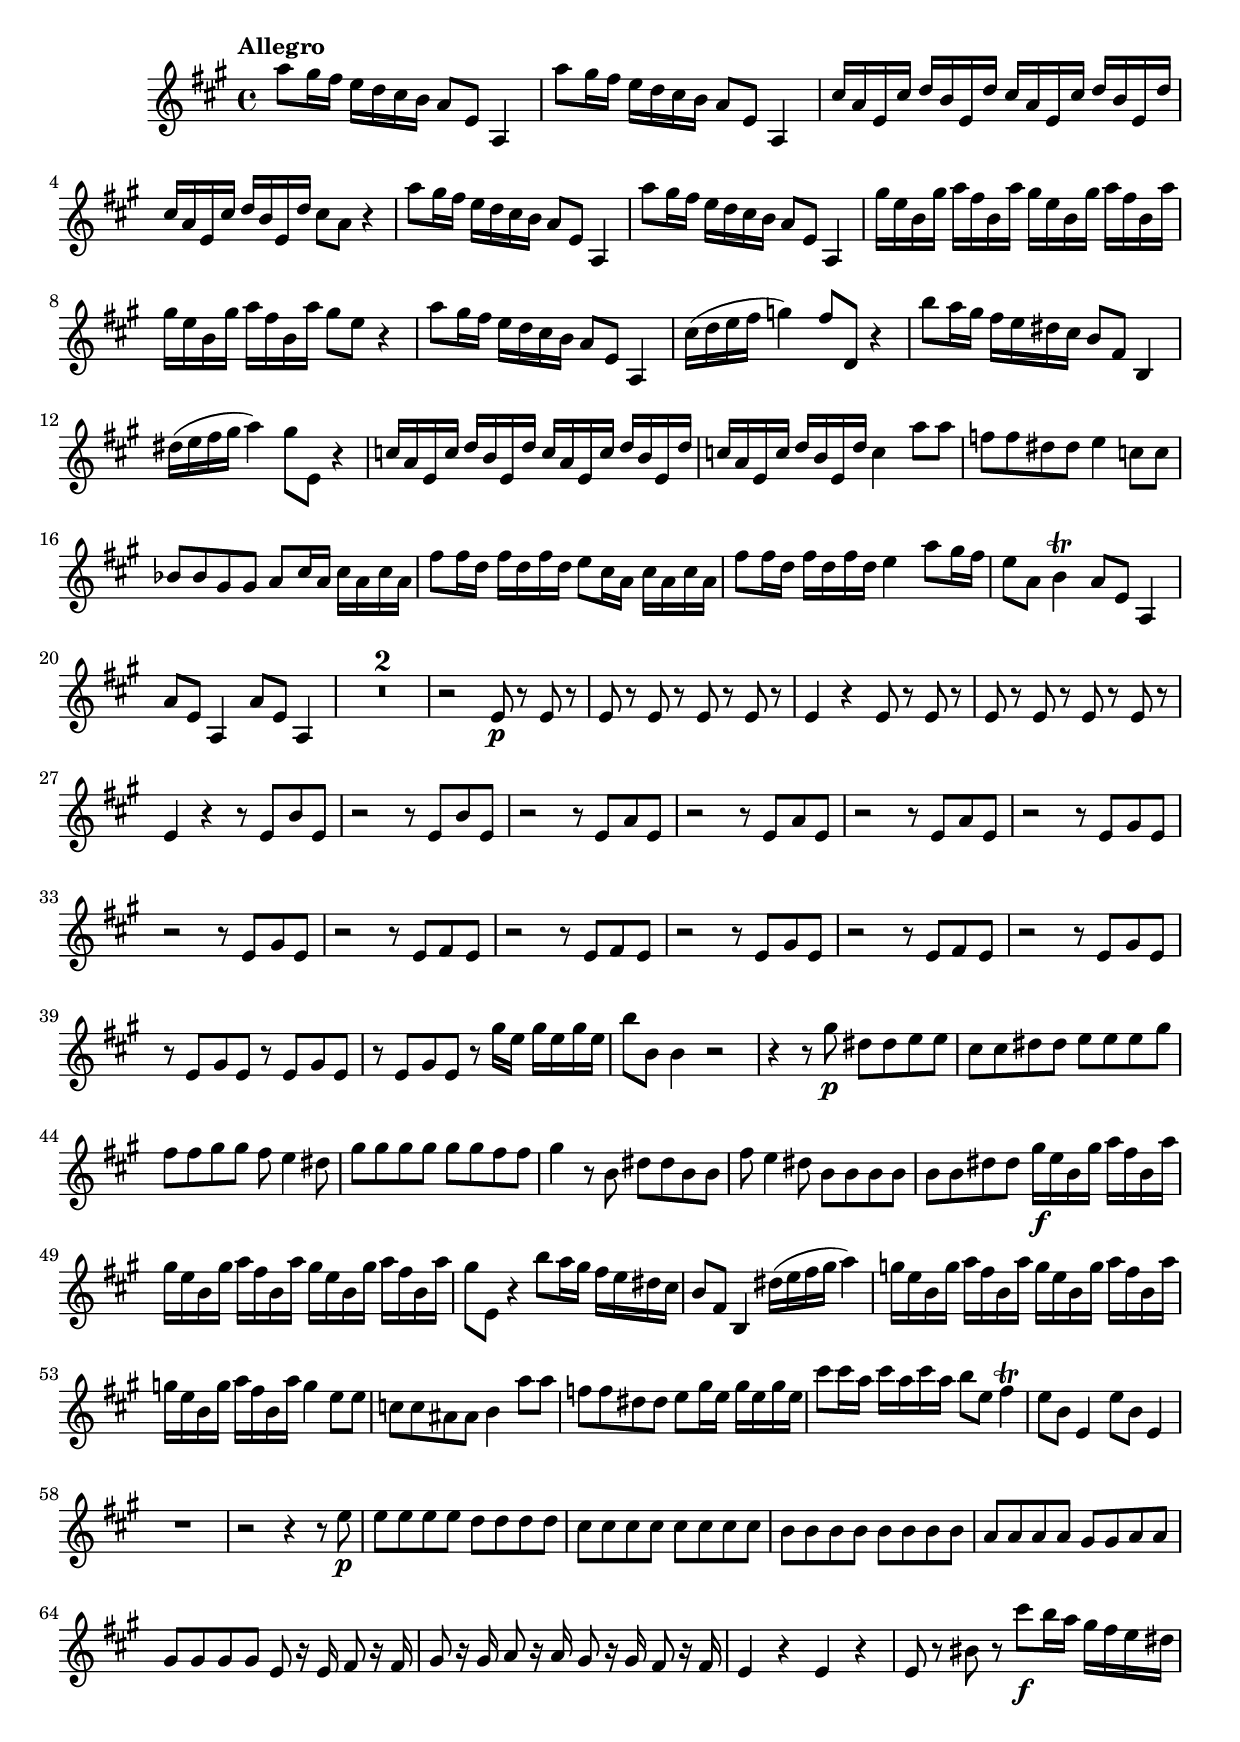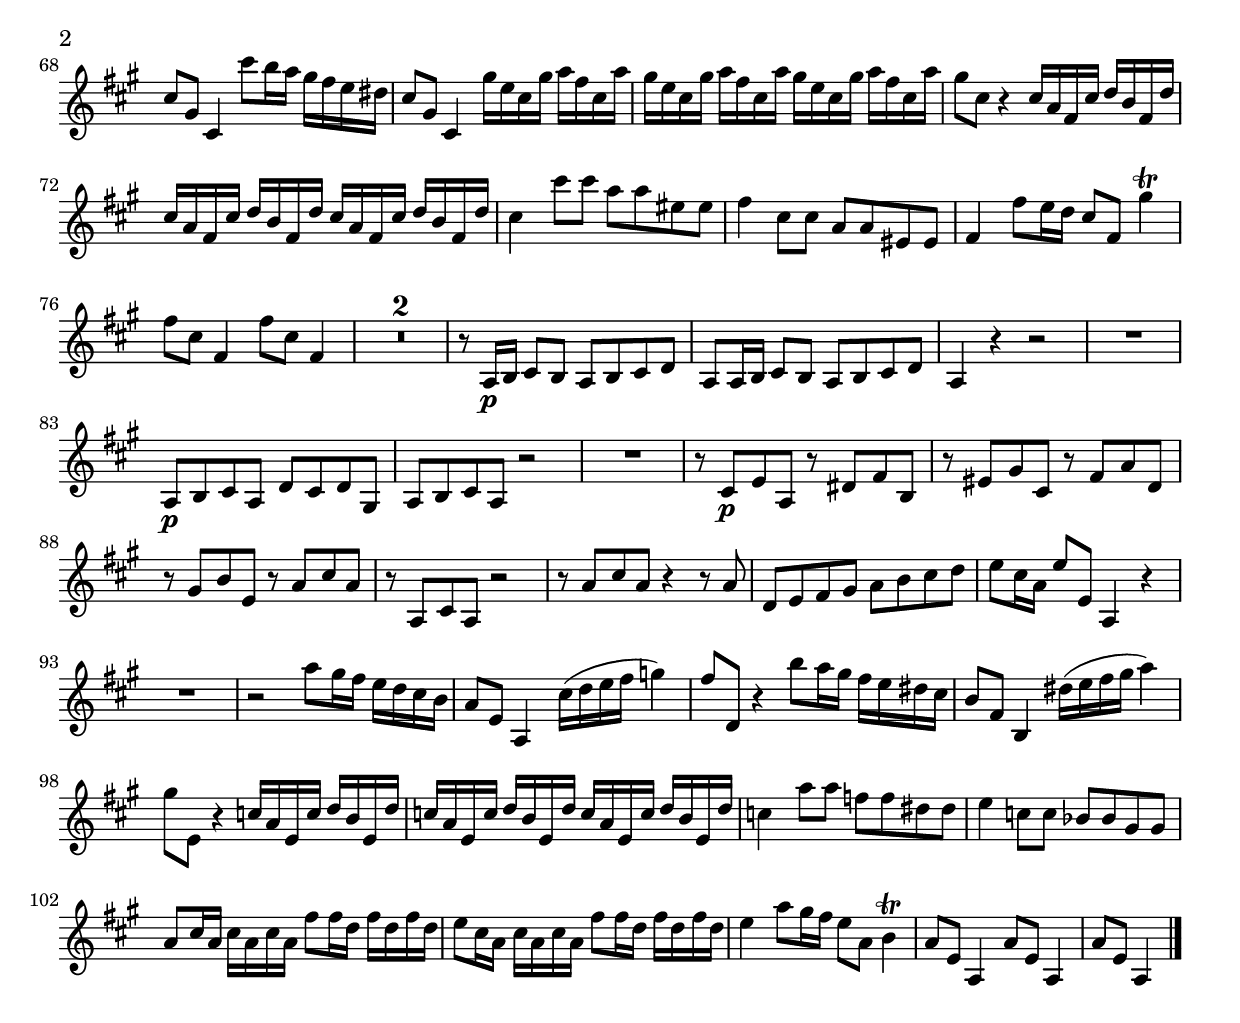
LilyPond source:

\version "2.20.0"
\language "english"

ViolinTwo = \new Staff {
  \time 4/4
  \key a \major
  \relative c''' {
    \tempo "Allegro"

    \repeat unfold 2 { a8 gs16 fs e d cs b a8 e a,4 | }
    \repeat unfold 2 { cs'16 a e cs' d b e, d' } |
    cs a e cs' d b e, d' cs8 a r4 |

    \repeat unfold 2 { a'8 gs16 fs e d cs b a8 e a,4 | }
    \repeat unfold 2 { gs''16 e b gs' a fs b, a' } |
    gs e b gs' a fs b, a' gs8 e r4 |

    a8 gs16 fs e d cs b a8 e a,4 |
    cs'16( d e fs g4) fs8 d, r4 |
    b''8 a16 gs fs e ds cs b8 fs b,4 |
    ds'16( e fs gs a4) gs8 e, r4 |

    \repeat unfold 2 { c'16 a e c' d b e, d' } |
    c a e c' d b e, d' c4 a'8 a |
    f f ds ds e4 c8 c |
    bf bf gs gs a cs16 a cs a cs a |

    fs'8 fs16 d fs d fs d e8 cs16 a cs a cs a |
    fs'8 fs16 d fs d fs d e4 a8 gs16 fs |
    e8 a, b4 \trill a8 e a,4 |
    a'8 e a,4 a'8 e a,4 |

    \compressMMRests R1*2

    r2 e'8 \p r e r |
    e r e r e r e r |

    e4 r e8 r e r |
    e r e r e r e r |
    e4 r r8 e b' e, |
    r2 r8 e b' e, |

    r2 r8 e a e |
    r2 r8 e a e |
    r2 r8 e a e |
    r2 r8 e gs e |

    r2 r8 e gs e |
    r2 r8 e fs e |
    r2 r8 e fs e |
    r2 r8 e gs e |

    r2 r8 e fs e |
    r2 r8 e gs e |
    r e gs e r e gs e |
    r e gs e r gs'16 e gs e gs e |

    b'8 b, b4 r2 |
    r4 r8 gs' \p ds ds e e |
    cs cs ds ds e e e gs |
    fs fs gs gs fs e4 ds8 |

    gs gs gs gs gs gs fs fs |
    gs4 r8 b, ds ds b b |
    fs' e4 ds8 b b b b |
    b b ds ds gs16 \f e b gs' a fs b, a' |

    \repeat unfold 2 { gs e b gs' a fs b, a' } |
    gs8 e, r4 b''8 a16 gs fs e ds cs |
    b8 fs b,4 ds'16( e fs gs a4) |

    \repeat unfold 2 { g16 e b g' a fs b, a' } |
    g e b g' a fs b, a' g4 e8 e |
    c c as as b4 a'8 a |
    f f ds ds e gs16 e gs e gs e |

    cs'8 cs16 a cs a cs a b8 e, fs4 \trill |
    e8 b e,4 e'8 b e,4 |
    \compressMMRests R1*1 |
    r2 r4 r8 e' \p |

    e e e e d d d d |
    cs cs cs cs cs cs cs cs |
    b b b b b b b b |
    a a a a gs gs a a |

    gs gs gs gs e r16 e fs8 r16 fs |
    gs8 r16 gs a8 r16 a gs8 r16 gs fs8 r16 fs |
    e4 r e r |
    e8 r bs' r cs'8 \f b16 a gs fs e ds |

    cs8 gs cs,4 cs''8 b16 a gs fs e ds |
    cs8 gs cs,4 gs''16 e cs gs' a fs cs a' |
    \repeat unfold 2 { gs e cs gs' a fs cs a' } |

    gs8 cs, r4 cs16 a fs cs' d b fs d' |
    \repeat unfold 2 { cs a fs cs' d b fs d' } |
    cs4 cs'8 cs a a es es |
    fs4 cs8 cs a a es es |

    fs4 fs'8 e16 d cs8 fs, gs'4 \trill |
    fs8 cs fs,4 fs'8 cs fs,4 |

    \compressMMRests R1*2

    r8 a,16 \p b cs8 b a b cs d |
    a8 a16 b cs8 b a b cs d |
    a4 r r2 |

    \compressMMRests R1*1 |

    a8 \p b cs a d cs d gs, |
    a b cs a r2 |

    \compressMMRests R1*1 |

    r8 cs \p e a, r ds fs b, |
    r es gs cs, r fs a d, |
    r gs b e, r a cs a |
    r a, cs a r2 |

    r8 a' cs a r4 r8 a |
    d, e fs gs a b cs d |
    e cs16 a e'8 e, a,4 r |

    \compressMMRests R1*1

    r2 a''8 gs16 fs e d cs b |
    a8 e a,4 cs'16( d e fs g4) |
    fs8 d, r4 b''8 a16 gs fs e ds cs |
    b8 fs b,4 ds'16( e fs gs a4) |

    gs8 e, r4 c'16 a e c' d b e, d' |
    \repeat unfold 2 { c a e c' d b e, d' } |
    c4 a'8 a f f ds ds |
    e4 c8 c bf bf gs gs |

    a cs16 a cs a cs a fs'8 fs16 d fs d fs d |
    e8 cs16 a cs a cs a fs'8 fs16 d fs d fs d |
    e4 a8 gs16 fs e8 a, b4 \trill |
    a8 e a,4 a'8 e a,4 |
    a'8 e a,4 \bar "|."
  }
}


global = {
  \time 4/4
  \key a \major
}

\score {
  \new StaffGroup <<
    \ViolinTwo
  >>
  \layout { }
}
